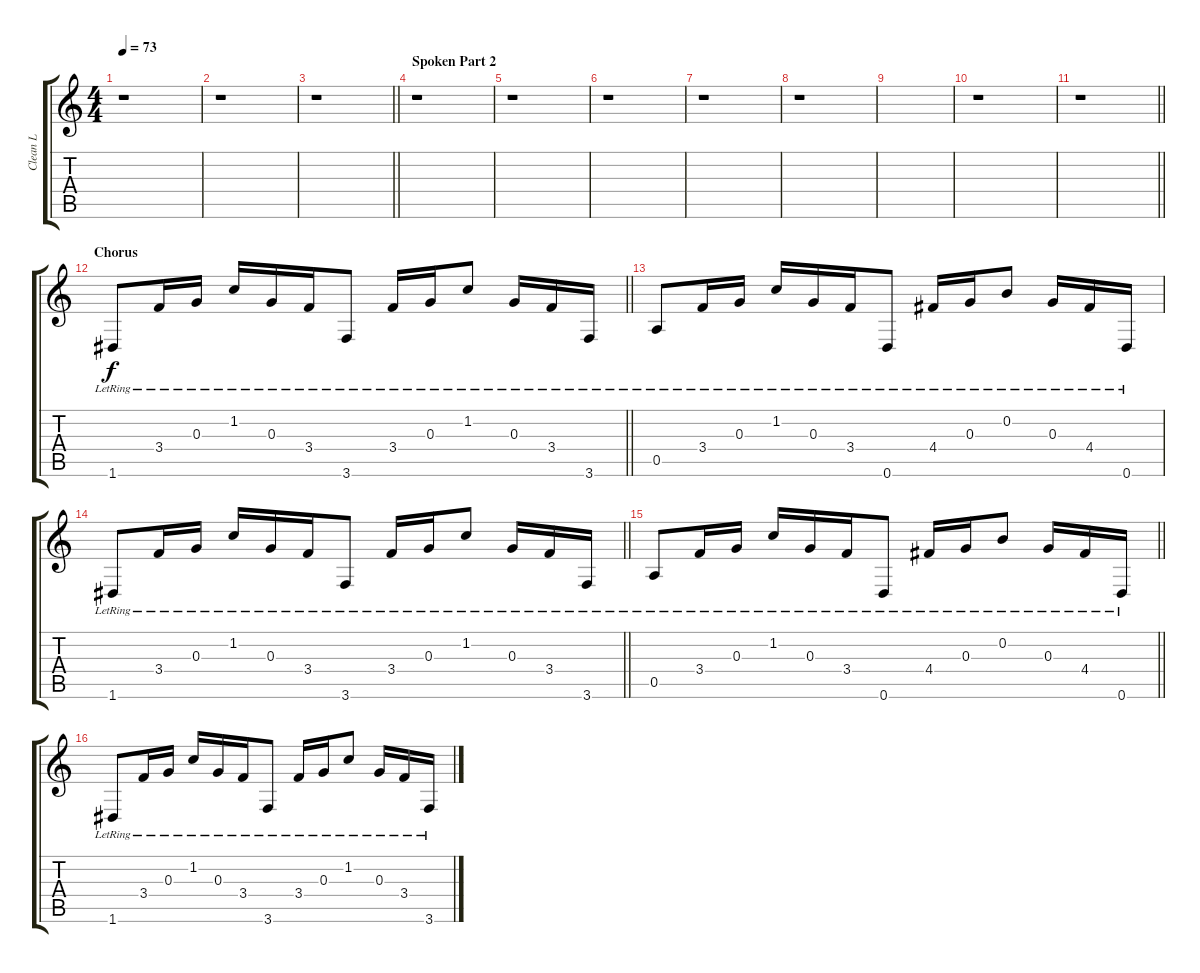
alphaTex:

\track ("Clean L" "Clean L") {instrument electricguitarclean}
\staff {score tabs}
\tuning (E4 B3 G3 D3 A2 D2) {hide}
\ts (4 4)
\tempo 73
\clef g2
\ks c
r.1{dy f} |
r.1 |
\barLineRight lightlight
r.1 |
\section ("" "Spoken Part 2")
r.1 |
r.1 |
r.1 |
r.1 |
r.1 |
|
r.1 |
\barLineRight lightlight
r.1 |
\section ("" "Chorus")
\barLineRight lightlight
1.6{lr}.8 3.4{lr}.16 0.3{lr}.16 1.2{lr}.16 0.3{lr}.16 3.4{lr}.16 3.6{lr}.8 3.4{lr}.16 0.3{lr}.16 1.2{lr}.8 0.3{lr}.16 3.4{lr}.16 3.6{lr}.16 |
0.5{lr}.8 3.4{lr}.16 0.3{lr}.16 1.2{lr}.16 0.3{lr}.16 3.4{lr}.16 0.6{lr}.8 4.4{lr}.16 0.3{lr}.16 0.2{lr}.8 0.3{lr}.16 4.4{lr}.16 0.6{lr}.16 |
\barLineRight lightlight
1.6{lr}.8 3.4{lr}.16 0.3{lr}.16 1.2{lr}.16 0.3{lr}.16 3.4{lr}.16 3.6{lr}.8 3.4{lr}.16 0.3{lr}.16 1.2{lr}.8 0.3{lr}.16 3.4{lr}.16 3.6{lr}.16 |
\barLineRight lightlight
0.5{lr}.8 3.4{lr}.16 0.3{lr}.16 1.2{lr}.16 0.3{lr}.16 3.4{lr}.16 0.6{lr}.8 4.4{lr}.16 0.3{lr}.16 0.2{lr}.8 0.3{lr}.16 4.4{lr}.16 0.6{lr}.16 |
\section ("" "")
1.6{lr}.8 3.4{lr}.16 0.3{lr}.16 1.2{lr}.16 0.3{lr}.16 3.4{lr}.16 3.6{lr}.8 3.4{lr}.16 0.3{lr}.16 1.2{lr}.8 0.3{lr}.16 3.4{lr}.16 3.6{lr}.16
